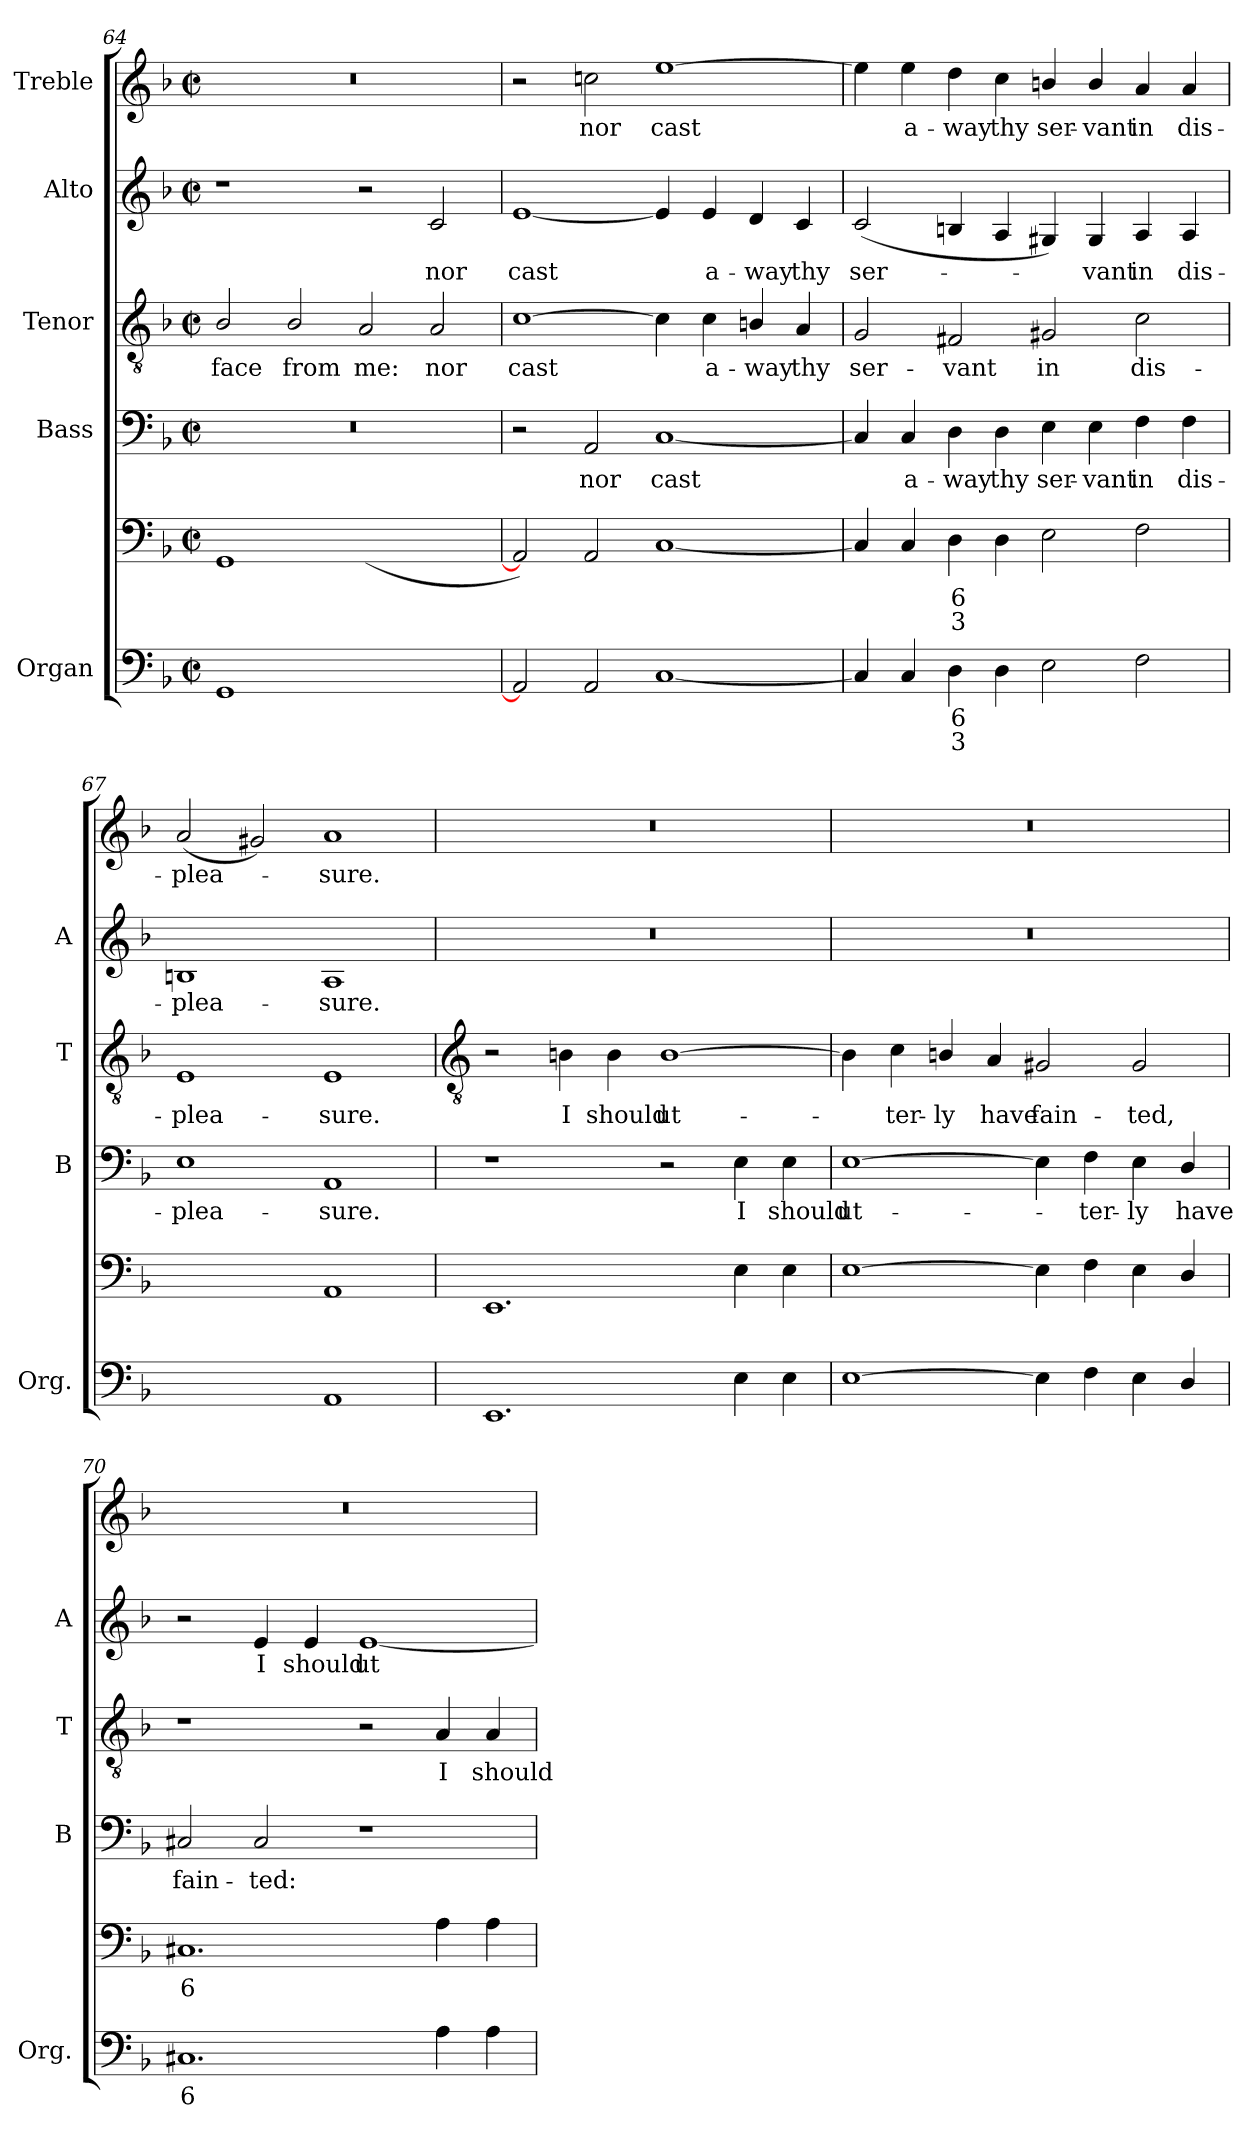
**kern	**text	**text	**kern	**text	**text	**kern	**text	**kern	**text	**kern	**text	**kern	**text
*part5	*part5	*part5	*part5	*part5	*part5	*part4	*part4	*part3	*part3	*part2	*part2	*part1	*part1
*staff6	*staff6	*staff6	*staff5	*staff5	*staff5	*staff4	*staff4	*staff3	*staff3	*staff2	*staff2	*staff1	*staff1
*I"Organ	*	*	*	*	*	*I"Bass	*	*I"Tenor	*	*I"Alto	*	*I"Treble	*
*I'Org.	*	*	*	*	*	*I'B	*	*I'T	*	*I'A	*	*	*
!!LO:LB:g=z
*clefF4	*	*	*clefF4	*	*	*clefF4	*	*clefGv2	*	*clefG2	*	*clefG2	*
*k[b-]	*	*	*k[b-]	*	*	*k[b-]	*	*k[b-]	*	*k[b-]	*	*k[b-]	*
*F:	*	*	*F:	*	*	*F:	*	*F:	*	*F:	*	*F:	*
*M4/2	*	*	*M4/2	*	*	*M4/2	*	*M4/2	*	*M4/2	*	*M4/2	*
*met(c|)	*	*	*met(c|)	*	*	*met(c|)	*	*met(c|)	*	*met(c|)	*	*met(c|)	*
=64	=64	=64	=64	=64	=64	=64	=64	=64	=64	=64	=64	=64	=64
!	!	!	!	!	!	!	!	!	!LO:LY:b	!	!	!	!
1GG	.	.	1GG	.	.	0r	.	2B-/	face	1r	.	0r	.
!	!	!	!	!	!	!	!	!	!LO:LY:b	!	!	!	!
.	.	.	.	.	.	.	.	2B-/	from	.	.	.	.
!	!	!	!	!	!	!	!	!	!LO:LY:b	!	!	!	!
[2AAyy	.	.	(<[2AAyy	.	.	.	.	2A	me:	2r	.	.	.
!	!	!	!	!	!	!	!	!	!LO:LY:b	!	!LO:LY:b	!	!
2AAyy_	.	.	2AAyy_	.	.	.	.	2A	nor	2c	nor	.	.
=65	=65	=65	=65	=65	=65	=65	=65	=65	=65	=65	=65	=65	=65
!	!	!	!	!	!	!	!	!	!LO:LY:b	!	!LO:LY:b	!	!
2AA]	.	.	2AA])	.	.	2r	.	[1c	cast	[1e	cast	2r	.
!	!	!	!	!	!	!	!LO:LY:b	!	!	!	!	!	!LO:LY:b
2AA	.	.	2AA	.	.	2AA	nor	.	.	.	.	2ccn	nor
!	!	!	!	!	!	!	!LO:LY:b	!	!	!	!	!	!LO:LY:b
[1C	.	.	[1C	.	.	[1C	cast	4c]	.	4e]	.	[1ee	cast
!	!	!	!	!	!	!	!	!	!LO:LY:b	!	!LO:LY:b	!	!
.	.	.	.	.	.	.	.	4c	a-	4e	a-	.	.
!	!	!	!	!	!	!	!	!	!LO:LY:b	!	!LO:LY:b	!	!
.	.	.	.	.	.	.	.	4Bn/	-way	4d	-way	.	.
!	!	!	!	!	!	!	!	!	!LO:LY:b	!	!LO:LY:b	!	!
.	.	.	.	.	.	.	.	4A	thy	4c	thy	.	.
=66	=66	=66	=66	=66	=66	=66	=66	=66	=66	=66	=66	=66	=66
!	!	!	!	!	!	!	!	!	!LO:LY:b	!	!LO:LY:b	!	!
4C]	.	.	4C]	.	.	4C]	.	2G	ser-	(<2c	ser-	4ee]	.
!	!	!	!	!	!	!	!LO:LY:b	!	!	!	!	!	!LO:LY:b
4C	.	.	4C	.	.	4C	a-	.	.	.	.	4ee	a-
!	!LO:LY:b	!LO:LY:b	!	!LO:LY:b	!LO:LY:b	!	!LO:LY:b	!	!LO:LY:b	!	!	!	!LO:LY:b
4D	6	3	4D	6	3	4D	-way	2F#X	-vant	4Bn	.	4dd	-way
!	!	!	!	!	!	!	!LO:LY:b	!	!	!	!	!	!LO:LY:b
4D	.	.	4D	.	.	4D	thy	.	.	4A	.	4cc	thy
!	!	!	!	!	!	!	!LO:LY:b	!	!LO:LY:b	!	!	!	!LO:LY:b
2E	.	.	2E	.	.	4E	ser-	2G#X	in	4G#X)	.	4bn/	ser-
!	!	!	!	!	!	!	!LO:LY:b	!	!	!	!LO:LY:b	!	!LO:LY:b
.	.	.	.	.	.	4E	-vant	.	.	4G#	vant	4b/	-vant
!	!	!	!	!	!	!	!LO:LY:b	!	!LO:LY:b	!	!LO:LY:b	!	!LO:LY:b
2F	.	.	2F	.	.	4F	in	2c	dis-	4A	in	4a	in
!	!	!	!	!	!	!	!LO:LY:b	!	!	!	!LO:LY:b	!	!LO:LY:b
.	.	.	.	.	.	4F	dis-	.	.	4A	dis-	4a	dis-
=67	=67	=67	=67	=67	=67	=67	=67	=67	=67	=67	=67	=67	=67
!	!LO:LY:b	!	!	!LO:LY:b	!	!	!LO:LY:b	!	!LO:LY:b	!	!LO:LY:b	!	!LO:LY:b
[2Eyy	4	.	[2Eyy	4	.	1E	-plea-	1E	-plea-	1Bn	-plea-	(<2a	-plea-
!	!LO:LY:b	!	!	!LO:LY:b	!	!	!	!	!	!	!	!	!
2Eyy]	3	.	2Eyy]	3	.	.	.	.	.	.	.	2g#X)	.
!	!	!	!	!	!	!	!LO:LY:b	!	!LO:LY:b	!	!LO:LY:b	!	!LO:LY:b
1AA	.	.	1AA	.	.	1AA	-sure.	1E	-sure.	1A	-sure.	1a	sure.
!!LO:LB:g=z
=68	=68	=68	=68	=68	=68	=68	=68	=68	=68	=68	=68	=68	=68
*	*	*	*	*	*	*	*	*clefGv2	*	*	*	*	*
1.EE	.	.	1.EE	.	.	1r	.	2r	.	0r	.	0r	.
!	!	!	!	!	!	!	!	!	!LO:LY:b	!	!	!	!
.	.	.	.	.	.	.	.	4Bn	I	.	.	.	.
!	!	!	!	!	!	!	!	!	!LO:LY:b	!	!	!	!
.	.	.	.	.	.	.	.	4B	should	.	.	.	.
!	!	!	!	!	!	!	!	!	!LO:LY:b	!	!	!	!
.	.	.	.	.	.	2r	.	[1B	ut-	.	.	.	.
!	!	!	!	!	!	!	!LO:LY:b	!	!	!	!	!	!
4E	.	.	4E	.	.	4E	I	.	.	.	.	.	.
!	!	!	!	!	!	!	!LO:LY:b	!	!	!	!	!	!
4E	.	.	4E	.	.	4E	should	.	.	.	.	.	.
=69	=69	=69	=69	=69	=69	=69	=69	=69	=69	=69	=69	=69	=69
!	!	!	!	!	!	!	!LO:LY:b	!	!	!	!	!	!
[1E	.	.	[1E	.	.	[1E	ut-	4B]	.	0r	.	0r	.
!	!	!	!	!	!	!	!	!	!LO:LY:b	!	!	!	!
.	.	.	.	.	.	.	.	4c	ter-	.	.	.	.
!	!	!	!	!	!	!	!	!	!LO:LY:b	!	!	!	!
.	.	.	.	.	.	.	.	4B/	-ly	.	.	.	.
!	!	!	!	!	!	!	!	!	!LO:LY:b	!	!	!	!
.	.	.	.	.	.	.	.	4A	have	.	.	.	.
!	!	!	!	!	!	!	!	!	!LO:LY:b	!	!	!	!
4E]	.	.	4E]	.	.	4E]	.	2G#X	fain-	.	.	.	.
!	!	!	!	!	!	!	!LO:LY:b	!	!	!	!	!	!
4F	.	.	4F	.	.	4F	ter-	.	.	.	.	.	.
!	!	!	!	!	!	!	!LO:LY:b	!	!LO:LY:b	!	!	!	!
4E	.	.	4E	.	.	4E	-ly	2G#	-ted,	.	.	.	.
!	!	!	!	!	!	!	!LO:LY:b	!	!	!	!	!	!
4D/	.	.	4D/	.	.	4D/	have	.	.	.	.	.	.
=70	=70	=70	=70	=70	=70	=70	=70	=70	=70	=70	=70	=70	=70
!	!LO:LY:b	!	!	!LO:LY:b	!	!	!LO:LY:b	!	!	!	!	!	!
1.C#X	6	.	1.C#X	6	.	2C#X	fain-	1r	.	2r	.	0r	.
!	!	!	!	!	!	!	!LO:LY:b	!	!	!	!LO:LY:b	!	!
.	.	.	.	.	.	2C#	-ted:	.	.	4e	I	.	.
!	!	!	!	!	!	!	!	!	!	!	!LO:LY:b	!	!
.	.	.	.	.	.	.	.	.	.	4e	should	.	.
!	!	!	!	!	!	!	!	!	!	!	!LO:LY:b	!	!
.	.	.	.	.	.	1r	.	2r	.	[1e	ut-	.	.
!	!	!	!	!	!	!	!	!	!LO:LY:b	!	!	!	!
4A	.	.	4A	.	.	.	.	4A	I	.	.	.	.
!	!	!	!	!	!	!	!	!	!LO:LY:b	!	!	!	!
4A	.	.	4A	.	.	.	.	4A	should	.	.	.	.
=	=	=	=	=	=	=	=	=	=	=	=	=	=
*-	*-	*-	*-	*-	*-	*-	*-	*-	*-	*-	*-	*-	*-
